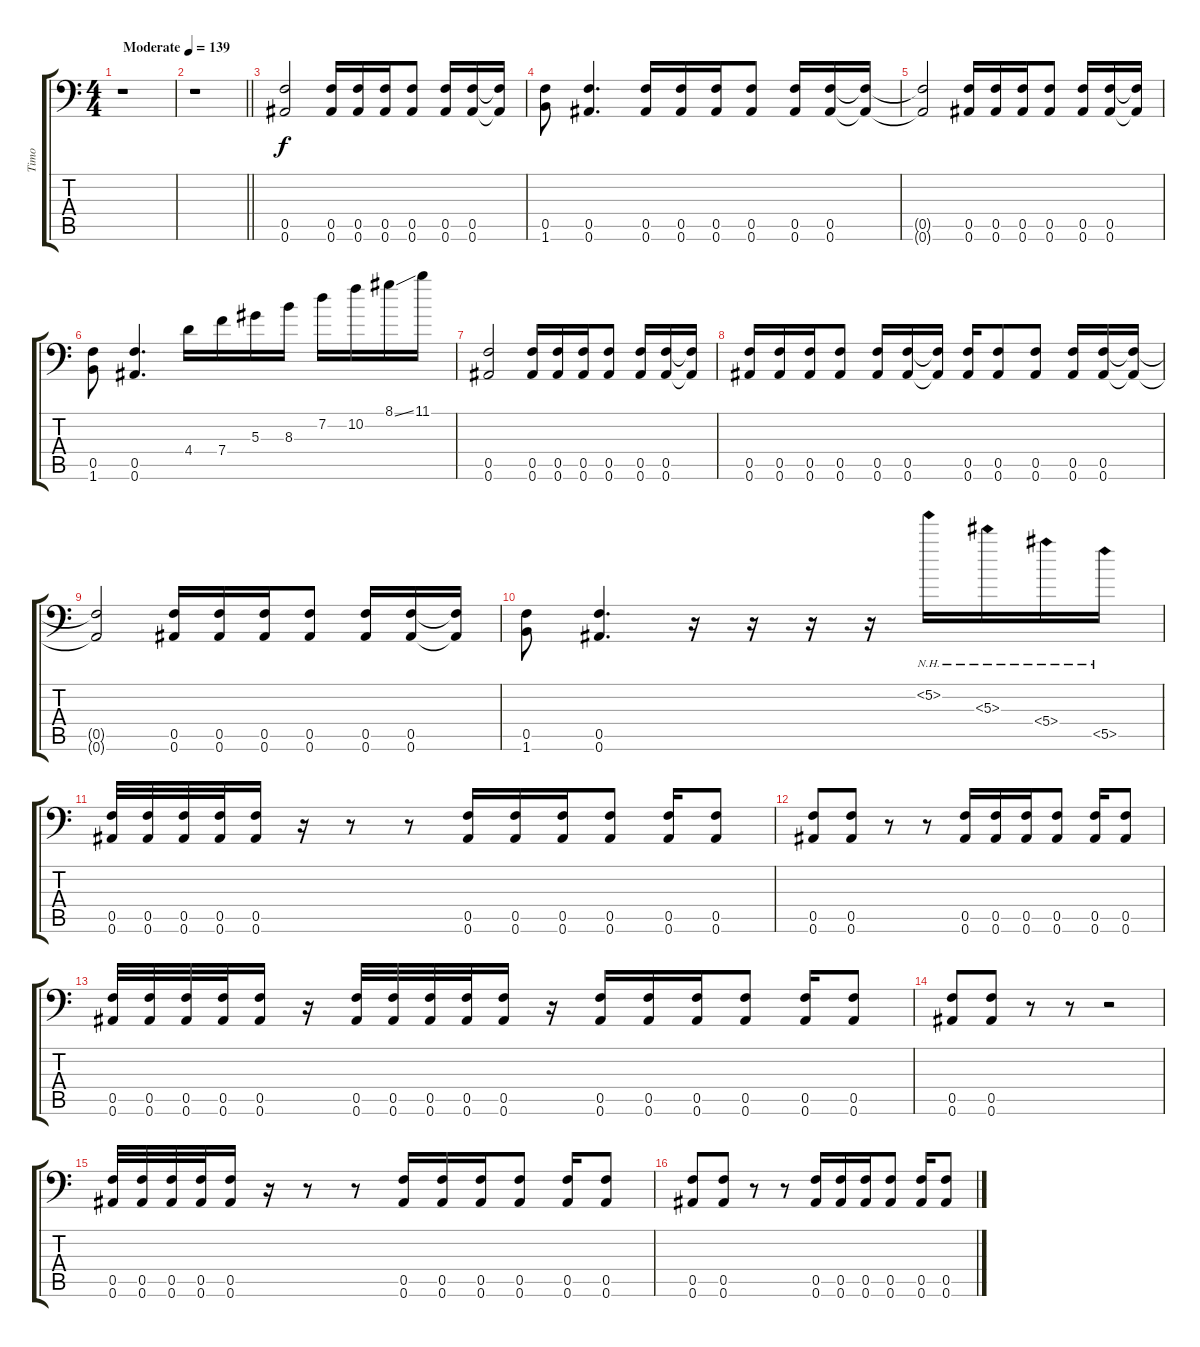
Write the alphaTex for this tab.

\track ("Timo" "Timo") {instrument distortionguitar}
\staff {score tabs}
\tuning (C4 G3 Eb3 Bb2 F2 Bb1) {hide}
\ts (4 4)
\tempo (139 "Moderate")
\clef f4
\ks c
r.1{dy f instrument distortionguitar} |
\barLineRight lightlight
r.1 |
\section ("" "")
(0.5 0.6).2 (0.5 0.6).16 (0.5 0.6).16 (0.5 0.6).16 (0.5 0.6).8 (0.5 0.6).16 (0.5 0.6).16 (0.5{t} 0.6{t}).16 |
(0.5 1.6).8 (0.5 0.6).4{d} (0.5 0.6).16 (0.5 0.6).16 (0.5 0.6).16 (0.5 0.6).8 (0.5 0.6).16 (0.5 0.6).16 (0.5{t} 0.6{t}).16 |
(0.5{t} 0.6{t}).2 (0.5 0.6).16 (0.5 0.6).16 (0.5 0.6).16 (0.5 0.6).8 (0.5 0.6).16 (0.5 0.6).16 (0.5{t} 0.6{t}).16 |
(0.5 1.6).8 (0.5 0.6).4{d} 4.4.16 7.4.16 5.3.16 8.3.16 7.2.16 10.2.16 8.1{ss}.16 11.1.16 |
(0.5 0.6).2 (0.5 0.6).16 (0.5 0.6).16 (0.5 0.6).16 (0.5 0.6).8 (0.5 0.6).16 (0.5 0.6).16 (0.5{t} 0.6{t}).16 |
(0.5 0.6).16 (0.5 0.6).16 (0.5 0.6).16 (0.5 0.6).8 (0.5 0.6).16 (0.5 0.6).16 (0.5{t} 0.6{t}).16 (0.5 0.6).16 (0.5 0.6).8 (0.5 0.6).8 (0.5 0.6).16 (0.5 0.6).16 (0.5{t} 0.6{t}).16 |
(0.5{t} 0.6{t}).2 (0.5 0.6).16 (0.5 0.6).16 (0.5 0.6).16 (0.5 0.6).8 (0.5 0.6).16 (0.5 0.6).16 (0.5{t} 0.6{t}).16 |
(0.5 1.6).8 (0.5 0.6).4{d} r.16 r.16 r.16 r.16 5.2{nh}.16 5.3{nh}.16 5.4{nh}.16 5.5{nh}.16 |
(0.5 0.6).32 (0.5 0.6).32 (0.5 0.6).32 (0.5 0.6).32 (0.5 0.6).16 r.16 r.8 r.8 (0.5 0.6).16 (0.5 0.6).16 (0.5 0.6).16 (0.5 0.6).8 (0.5 0.6).16 (0.5 0.6).8 |
(0.5 0.6).8 (0.5 0.6).8 r.8 r.8 (0.5 0.6).16 (0.5 0.6).16 (0.5 0.6).16 (0.5 0.6).8 (0.5 0.6).16 (0.5 0.6).8 |
(0.5 0.6).32 (0.5 0.6).32 (0.5 0.6).32 (0.5 0.6).32 (0.5 0.6).16 r.16 (0.5 0.6).32 (0.5 0.6).32 (0.5 0.6).32 (0.5 0.6).32 (0.5 0.6).16 r.16 (0.5 0.6).16 (0.5 0.6).16 (0.5 0.6).16 (0.5 0.6).8 (0.5 0.6).16 (0.5 0.6).8 |
(0.5 0.6).8 (0.5 0.6).8 r.8 r.8 r.2 |
(0.5 0.6).32 (0.5 0.6).32 (0.5 0.6).32 (0.5 0.6).32 (0.5 0.6).16 r.16 r.8 r.8 (0.5 0.6).16 (0.5 0.6).16 (0.5 0.6).16 (0.5 0.6).8 (0.5 0.6).16 (0.5 0.6).8 |
(0.5 0.6).8 (0.5 0.6).8 r.8 r.8 (0.5 0.6).16 (0.5 0.6).16 (0.5 0.6).16 (0.5 0.6).8 (0.5 0.6).16 (0.5 0.6).8
